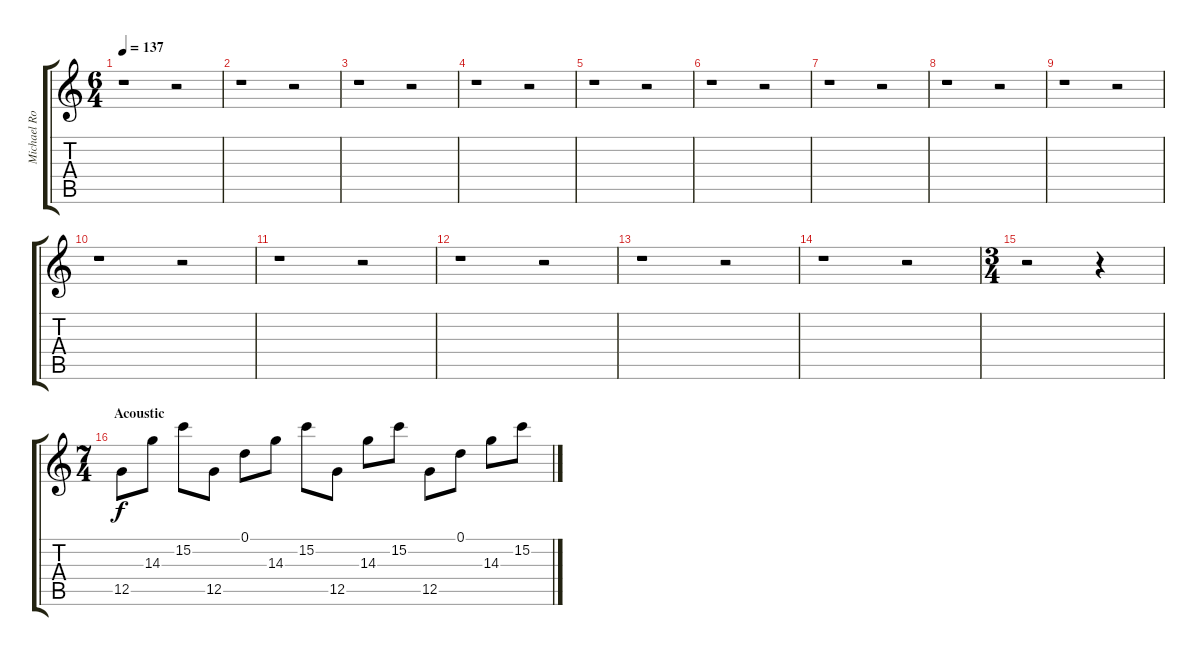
\track ("Michael Romeo Acoustic" "Michael Ro") {instrument acousticguitarsteel}
\staff {score tabs}
\tuning (D4 A3 F3 C3 G2 D2) {hide}
\ts (6 4)
\tempo 137
\clef g2
\ks c
r.1{dy f} r.2 |
r.1 r.2 |
r.1 r.2 |
r.1 r.2 |
r.1 r.2 |
r.1 r.2 |
r.1 r.2 |
r.1 r.2 |
r.1 r.2 |
r.1 r.2 |
r.1 r.2 |
r.1 r.2 |
r.1 r.2 |
r.1 r.2 |
\ts (3 4)
r.2 r.4 |
\ts (7 4)
\section ("" "Acoustic")
12.5.8{volume 12} 14.3.8 15.2.8 12.5.8 0.1.8 14.3.8 15.2.8 12.5.8 14.3.8 15.2.8 12.5.8 0.1.8 14.3.8 15.2.8
